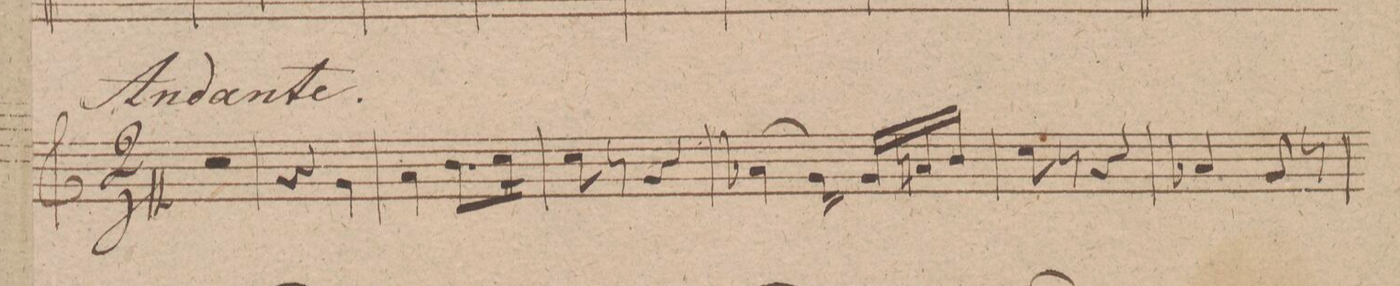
**kern	**dynam
*I"Oboe 1mo	*
*clefG2	*
*k[f#]	*
*M3/4	*
*k[f#]	*
*a:	*
*M2/4	*
2r	.
=97	=97
4r	.
4g\	.
=98	=98
4a\	.
8.b\L	.
16cc\Jk	.
=99	=99
8cc\	.
8r	.
4r	.
=100	=100
(>4a-X\	.
16g\)	.
16g/LL	.
16an/	.
16b\JJ	.
=101	=101
8cc\	.
8r	.
4r	.
=102	=102
4a-X/	.
8g/	.
8r	.
=103	=103
*-	*-
